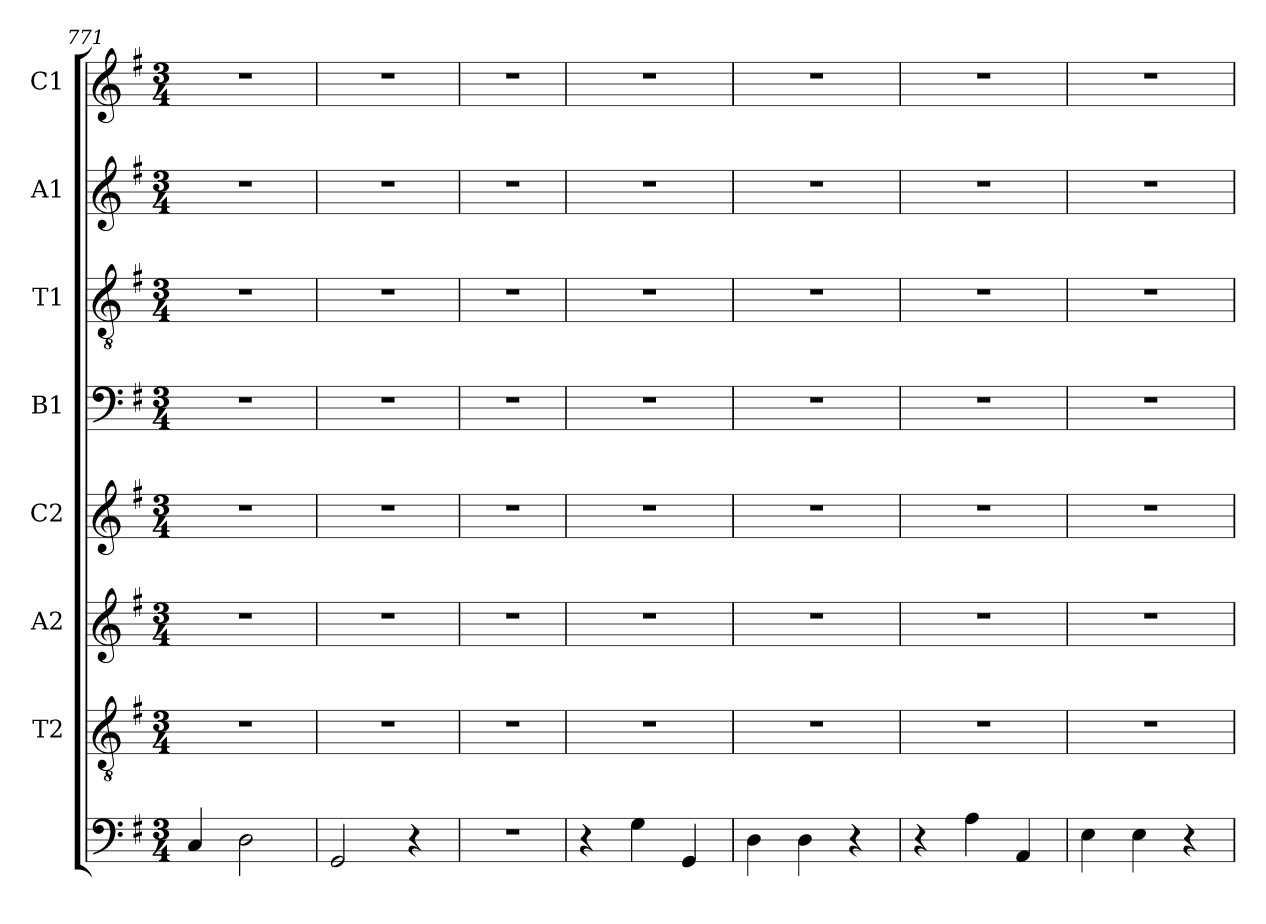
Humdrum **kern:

**kern	**kern	**kern	**kern	**kern	**kern	**kern	**kern
*part8	*part7	*part6	*part5	*part4	*part3	*part2	*part1
*staff8	*staff7	*staff6	*staff5	*staff4	*staff3	*staff2	*staff1
*	*I"T2	*I"A2	*I"C2	*I"B1	*I"T1	*I"A1	*I"C1
*	*I'T2	*I'A2	*I'C2	*I'B1	*I'T1	*I'A1	*I'C1
*clefF4	*clefGv2	*clefG2	*clefG2	*clefF4	*clefGv2	*clefG2	*clefG2
*k[f#]	*k[f#]	*k[f#]	*k[f#]	*k[f#]	*k[f#]	*k[f#]	*k[f#]
*G:	*G:	*G:	*G:	*G:	*G:	*G:	*G:
*M3/4	*M3/4	*M3/4	*M3/4	*M3/4	*M3/4	*M3/4	*M3/4
=771	=771	=771	=771	=771	=771	=771	=771
4C/	2.r	2.r	2.r	2.r	2.r	2.r	2.r
2D\	.	.	.	.	.	.	.
=772	=772	=772	=772	=772	=772	=772	=772
2GG/	2.r	2.r	2.r	2.r	2.r	2.r	2.r
4r	.	.	.	.	.	.	.
=773	=773	=773	=773	=773	=773	=773	=773
!LO:N:vis=1	!	!	!	!	!	!	!
2.r	2.r	2.r	2.r	2.r	2.r	2.r	2.r
!!LO:LB:g=z
=774	=774	=774	=774	=774	=774	=774	=774
4r	2.r	2.r	2.r	2.r	2.r	2.r	2.r
4G\	.	.	.	.	.	.	.
4GG/	.	.	.	.	.	.	.
=775	=775	=775	=775	=775	=775	=775	=775
4D\	2.r	2.r	2.r	2.r	2.r	2.r	2.r
4D\	.	.	.	.	.	.	.
4r	.	.	.	.	.	.	.
=776	=776	=776	=776	=776	=776	=776	=776
4r	2.r	2.r	2.r	2.r	2.r	2.r	2.r
4A\	.	.	.	.	.	.	.
4AA/	.	.	.	.	.	.	.
=777	=777	=777	=777	=777	=777	=777	=777
4E\	2.r	2.r	2.r	2.r	2.r	2.r	2.r
4E\	.	.	.	.	.	.	.
4r	.	.	.	.	.	.	.
=	=	=	=	=	=	=	=
*-	*-	*-	*-	*-	*-	*-	*-
